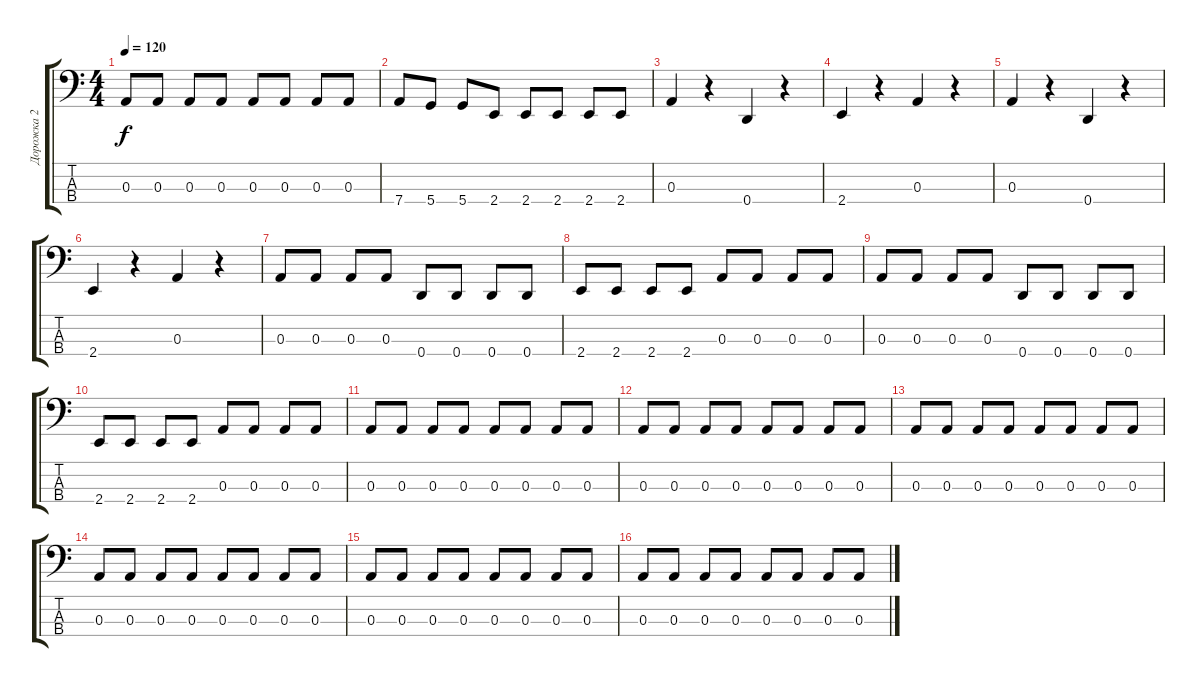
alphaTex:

\track ("Дорожка 2" "Дорожка 2") {instrument electricbasspick bank 127}
\staff {score tabs}
\tuning (G2 D2 A1 D1) {hide}
\ts (4 4)
\tempo 120
\clef f4
\ks c
0.3.8{dy f} 0.3.8 0.3.8 0.3.8 0.3.8 0.3.8 0.3.8 0.3.8 |
7.4.8 5.4.8 5.4.8 2.4.8 2.4.8 2.4.8 2.4.8 2.4.8 |
0.3.4 r.4 0.4.4 r.4 |
2.4.4 r.4 0.3.4 r.4 |
0.3.4 r.4 0.4.4 r.4 |
2.4.4 r.4 0.3.4 r.4 |
0.3.8 0.3.8 0.3.8 0.3.8 0.4.8 0.4.8 0.4.8 0.4.8 |
2.4.8 2.4.8 2.4.8 2.4.8 0.3.8 0.3.8 0.3.8 0.3.8 |
0.3.8 0.3.8 0.3.8 0.3.8 0.4.8 0.4.8 0.4.8 0.4.8 |
2.4.8 2.4.8 2.4.8 2.4.8 0.3.8 0.3.8 0.3.8 0.3.8 |
0.3.8 0.3.8 0.3.8 0.3.8 0.3.8 0.3.8 0.3.8 0.3.8 |
0.3.8 0.3.8 0.3.8 0.3.8 0.3.8 0.3.8 0.3.8 0.3.8 |
0.3.8 0.3.8 0.3.8 0.3.8 0.3.8 0.3.8 0.3.8 0.3.8 |
0.3.8 0.3.8 0.3.8 0.3.8 0.3.8 0.3.8 0.3.8 0.3.8 |
0.3.8 0.3.8 0.3.8 0.3.8 0.3.8 0.3.8 0.3.8 0.3.8 |
0.3.8 0.3.8 0.3.8 0.3.8 0.3.8 0.3.8 0.3.8 0.3.8
